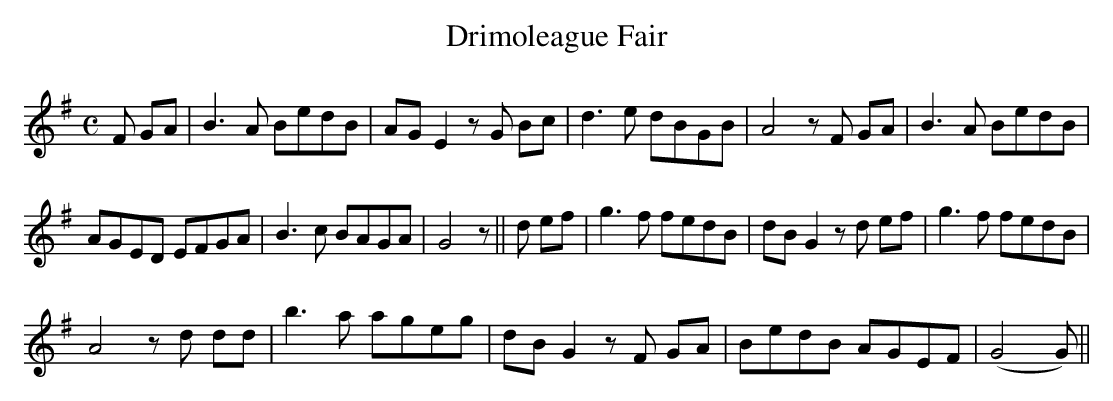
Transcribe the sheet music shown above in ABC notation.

X:1
T:Drimoleague Fair
M:C
L:1/8
K:G
F GA|B3 A BedB|AG E2 zG Bc|d3 e dBGB|A4 zF GA|B3A BedB|
AGED EFGA|B3c BAGA|G4 z||d ef|g3f fedB|dB G2z d ef|g3f fedB|
A4 zd dd|b3a ageg|dB G2z F GA|BedB AGEF|(G4 G)||
